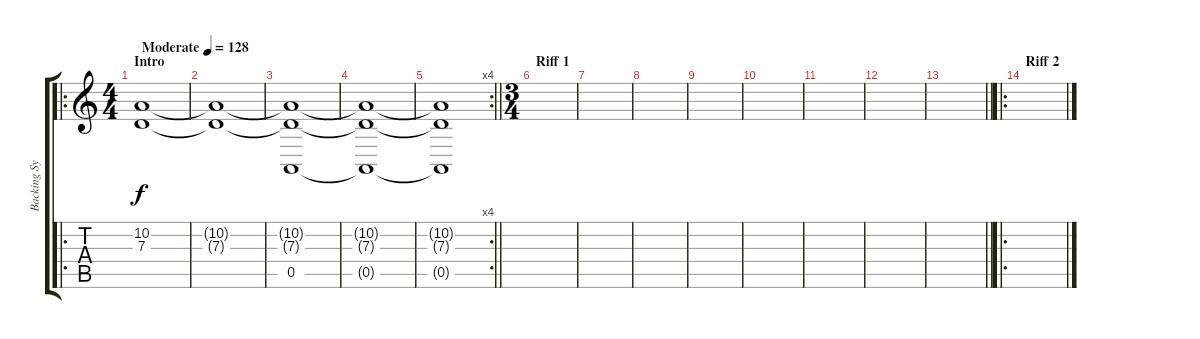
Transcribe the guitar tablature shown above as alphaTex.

\track ("Backing Synth" "Backing Sy") {instrument synthstrings2}
\staff {score tabs}
\tuning (E4 B3 G3 D3 A2 E2) {hide}
\ro
\ts (4 4)
\section ("" "Intro")
\tempo (128 "Moderate")
\clef g2
\ks c
(10.2 7.3).1{dy f instrument synthstrings2} |
(10.2{t} 7.3{t}).1 |
(10.2{t} 7.3{t} 0.5).1 |
(10.2{t} 7.3{t} 0.5{t}).1 |
\rc 4
\barLineRight lightlight
(10.2{t} 7.3{t} 0.5{t}).1 |
\ts (3 4)
\section ("" "Riff 1")
|
|
|
|
|
|
|
\barLineRight lightlight
|
\ro
\section ("" "Riff 2")
